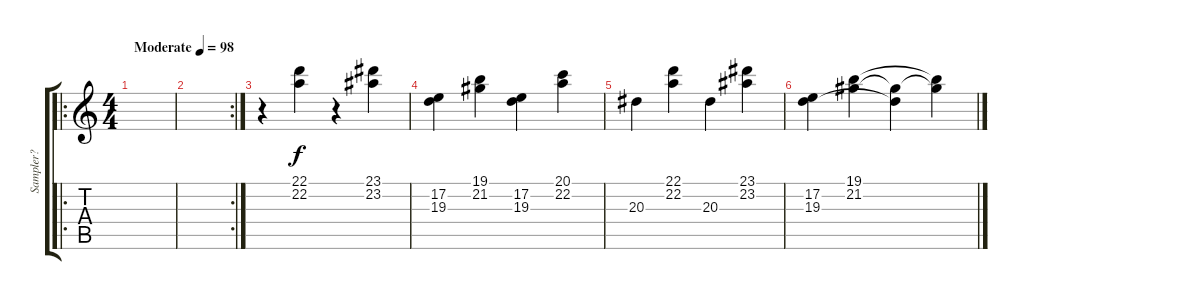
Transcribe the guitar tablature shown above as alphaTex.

\track ("Sampler?" "Sampler?") {instrument electricgrandpiano}
\staff {score tabs}
\tuning (E4 B3 G3 D3 A2 E2) {hide}
\ro
\ts (4 4)
\tempo (98 "Moderate")
\clef g2
\ks c
|
\rc 2
|
r.4 (22.1 22.2).4 r.4 (23.1 23.2).4 |
(17.2 19.3).4 (19.1 21.2).4 (17.2 19.3).4 (20.1 22.2).4 |
20.3.4 (22.1 22.2).4 20.3.4 (23.1 23.2).4 |
(17.2 19.3).4 (19.1 21.2).4 (21.2{t} 19.3{t}).4 (19.1{t} 21.2{t}).4
